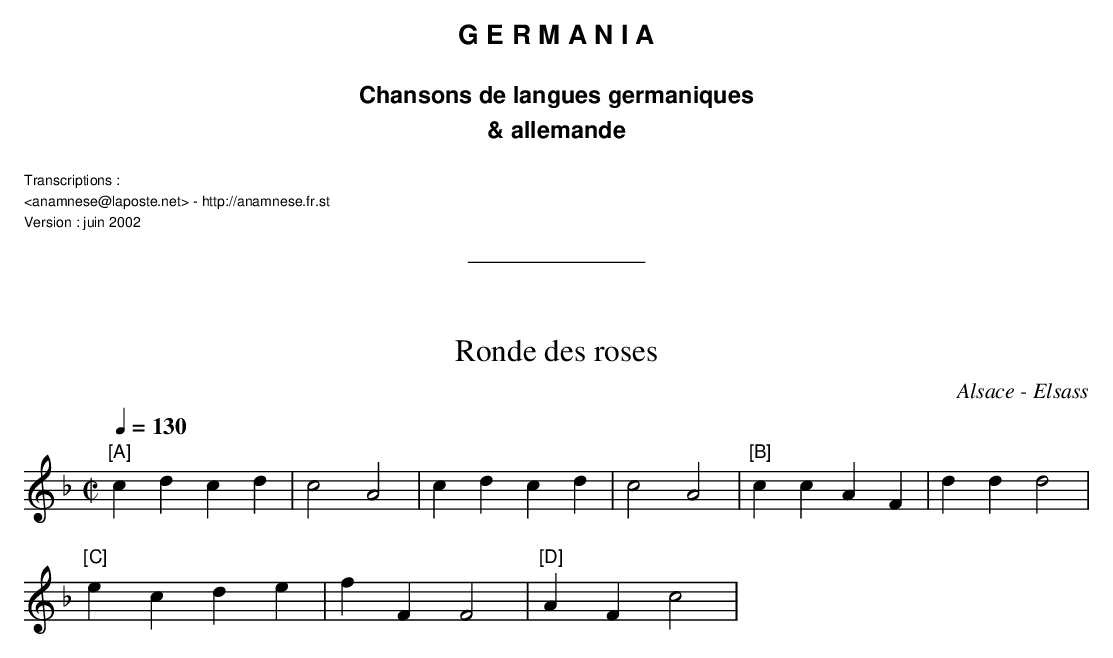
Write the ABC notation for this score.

X:1
T:Ronde des roses
O:Alsace - Elsass
M:C|
L:1/4
Q:1/4=130
K:F
"[A]" cdcd | c2 A2 | cdcd | c2 A2 |"[B]" ccAF | ddd2 |
"[C]" ecde | f FF2 | "[D]" AFc2 |
